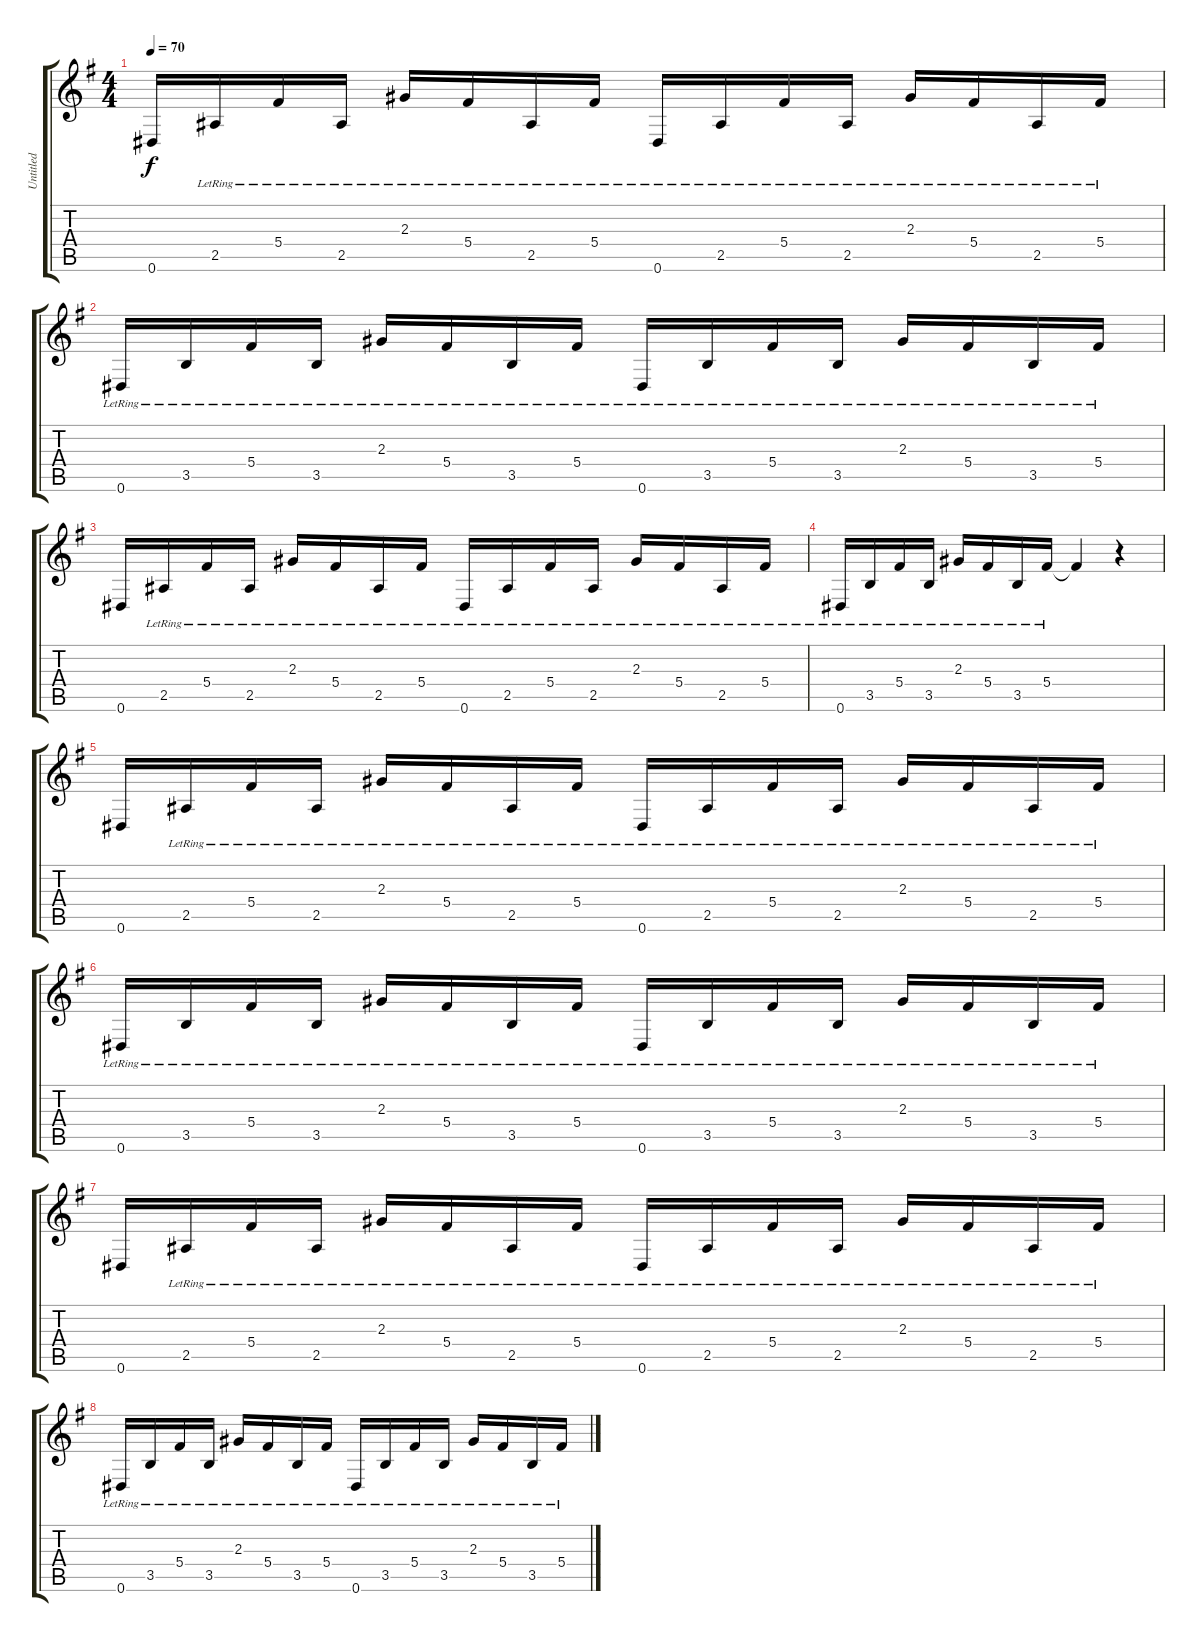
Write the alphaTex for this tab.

\track ("Untitled" "Untitled") {instrument acousticguitarnylon}
\staff {score tabs}
\tuning (Eb4 Bb3 Gb3 Db3 Ab2 Eb2) {hide}
\ts (4 4)
\tempo 70
\clef g2
\ks g
0.6.16{dy f instrument acousticguitarnylon} 2.5{lr}.16 5.4{lr}.16 2.5{lr}.16 2.3{lr}.16 5.4{lr}.16 2.5{lr}.16 5.4{lr}.16 0.6{lr}.16 2.5{lr}.16 5.4{lr}.16 2.5{lr}.16 2.3{lr}.16 5.4{lr}.16 2.5{lr}.16 5.4{lr}.16 |
0.6{lr}.16 3.5{lr}.16 5.4{lr}.16 3.5{lr}.16 2.3{lr}.16 5.4{lr}.16 3.5{lr}.16 5.4{lr}.16 0.6{lr}.16 3.5{lr}.16 5.4{lr}.16 3.5{lr}.16 2.3{lr}.16 5.4{lr}.16 3.5{lr}.16 5.4{lr}.16 |
0.6.16 2.5{lr}.16 5.4{lr}.16 2.5{lr}.16 2.3{lr}.16 5.4{lr}.16 2.5{lr}.16 5.4{lr}.16 0.6{lr}.16 2.5{lr}.16 5.4{lr}.16 2.5{lr}.16 2.3{lr}.16 5.4{lr}.16 2.5{lr}.16 5.4{lr}.16 |
0.6{lr}.16 3.5{lr}.16 5.4{lr}.16 3.5{lr}.16 2.3{lr}.16 5.4{lr}.16 3.5{lr}.16 5.4{lr}.16 5.4{t}.4 r.4 |
0.6.16 2.5{lr}.16 5.4{lr}.16 2.5{lr}.16 2.3{lr}.16 5.4{lr}.16 2.5{lr}.16 5.4{lr}.16 0.6{lr}.16 2.5{lr}.16 5.4{lr}.16 2.5{lr}.16 2.3{lr}.16 5.4{lr}.16 2.5{lr}.16 5.4{lr}.16 |
0.6{lr}.16 3.5{lr}.16 5.4{lr}.16 3.5{lr}.16 2.3{lr}.16 5.4{lr}.16 3.5{lr}.16 5.4{lr}.16 0.6{lr}.16 3.5{lr}.16 5.4{lr}.16 3.5{lr}.16 2.3{lr}.16 5.4{lr}.16 3.5{lr}.16 5.4{lr}.16 |
0.6.16 2.5{lr}.16 5.4{lr}.16 2.5{lr}.16 2.3{lr}.16 5.4{lr}.16 2.5{lr}.16 5.4{lr}.16 0.6{lr}.16 2.5{lr}.16 5.4{lr}.16 2.5{lr}.16 2.3{lr}.16 5.4{lr}.16 2.5{lr}.16 5.4{lr}.16 |
0.6{lr}.16 3.5{lr}.16 5.4{lr}.16 3.5{lr}.16 2.3{lr}.16 5.4{lr}.16 3.5{lr}.16 5.4{lr}.16 0.6{lr}.16 3.5{lr}.16 5.4{lr}.16 3.5{lr}.16 2.3{lr}.16 5.4{lr}.16 3.5{lr}.16 5.4{lr}.16
